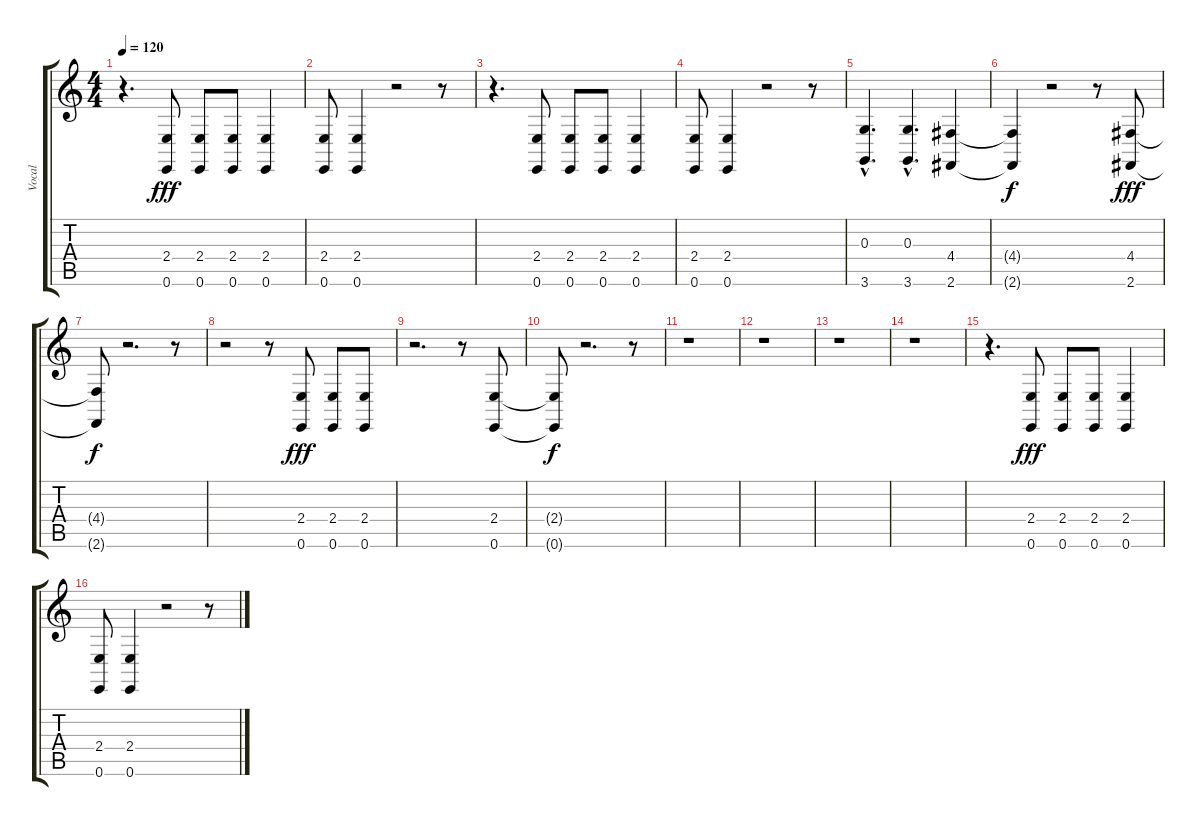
\track ("Vocal" "Vocal") {instrument oboe}
\staff {score tabs}
\tuning (E4 B3 G3 D3 A2 E2) {hide}
\ts (4 4)
\tempo 120
\clef g2
\ks c
r.4{d dy fff} (2.4 0.6).8 (2.4 0.6).8 (2.4 0.6).8 (2.4 0.6).4 |
(2.4 0.6).8 (2.4 0.6).4 r.2 r.8 |
r.4{d} (2.4 0.6).8 (2.4 0.6).8 (2.4 0.6).8 (2.4 0.6).4 |
(2.4 0.6).8 (2.4 0.6).4 r.2 r.8 |
(0.3{hac} 3.6{hac}).4{d} (0.3{hac} 3.6{hac}).4{d} (4.4 2.6).4 |
(4.4{t} 2.6{t}).4{dy f} r.2 r.8 (4.4 2.6).8{dy fff} |
(4.4{t} 2.6{t}).8{dy f} r.2{d} r.8 |
r.2 r.8 (2.4 0.6).8{dy fff} (2.4 0.6).8 (2.4 0.6).8 |
r.2{d} r.8 (2.4 0.6).8 |
(2.4{t} 0.6{t}).8{dy f} r.2{d} r.8 |
r.1 |
r.1 |
r.1 |
r.1 |
r.4{d} (2.4 0.6).8{dy fff} (2.4 0.6).8 (2.4 0.6).8 (2.4 0.6).4 |
(2.4 0.6).8 (2.4 0.6).4 r.2 r.8
